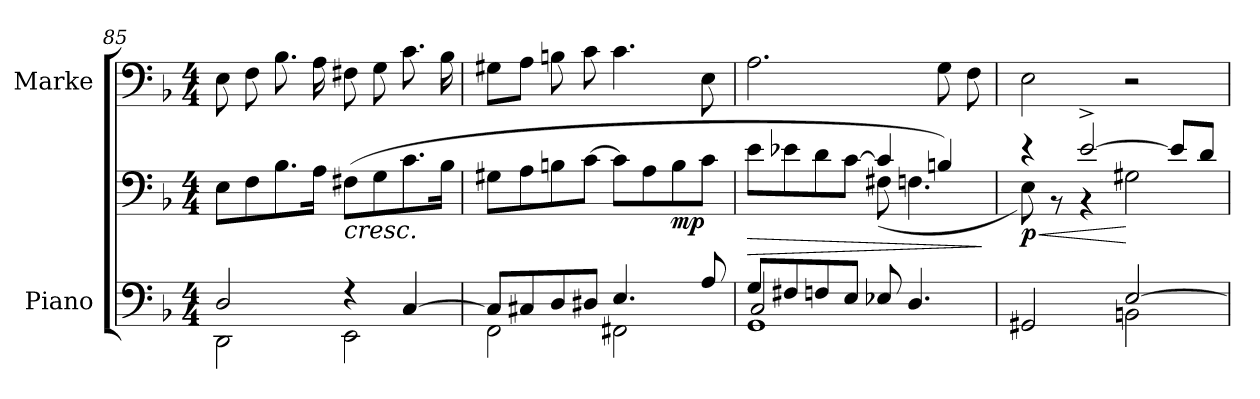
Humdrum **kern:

**kern	**kern	**dynam	**kern
*part2	*part2	*part2	*part1
*staff3	*staff2	*staff2/3	*staff1
*I"Piano	*	*	*I"Marke
*I'Pno.	*	*	*
!!LO:PB:g=z
*clefF4	*clefF4	*	*clefF4
*k[b-]	*k[b-]	*	*k[b-]
*M4/4	*M4/4	*	*M4/4
=85	=85	=85	=85
*^	*	*	*
2D/	2DD\	8E\L	.	8E\
.	.	8F\	.	8F\
.	.	8.B-\	.	8.B-\
.	.	16A\Jk	.	16A\
!	!	!LO:TX:b:i:t=cresc.	!	!
4r	2EE\	(>8F#X\L	.	8F#X\
.	.	8G\	.	8G\
[4C/	.	8.c\	.	8.c\
.	.	16B-\Jk	.	16B-\
=86	=86	=86	=86	=86
8C/L]	2FF\	8G#X\L	.	8G#X\L
8C#X/	.	8A\	.	8A\J
8D/	.	8Bn\	.	8Bn\
8D#X/J	.	[8c\J	.	8c\
4.E/	2FF#X\	8c\L]	.	4.c\
.	.	8A\	.	.
!	!	!	!LO:DY:b	!
.	.	8B\	mp	.
8A/	.	8c\J	.	8E\
=87	=87	=87	=87	=87
*	*^	*	*	*
!	!	!	!	!LO:HP:b	!
*	*	*	*^	*	*
8G/L	1GG	2C/	8e\L	2ryy	>	2.A\
8F#X/	.	.	8e-X\	.	.	.
8Fn/	.	.	8d\	.	.	.
8E/J	.	.	[8c\J	.	.	.
8E-X/	.	2ryy	4c/]	(<8F#X\	.	.
4.D/	.	.	.	4.Fn\	.	.
.	.	.	4Bn/)	.	.	8G\
.	.	.	.	.	.	8F\
*v	*v	*v	*	*	*	*
*	*v	*v	*	*
.	.	]	.
!!LO:LB:g=z
=88	=88	=88	=88
*^	*	*	*
!	!	!	!LO:HP:b	!
*	*	*^	*	*
!	!	!	!	!LO:DY:n=1:b	!
2GG#X/	2ryy	4r	8E\)	< p	2E\
.	.	.	8r	.	.
.	.	[2e^/	4r	.	.
[2E/	2BBn\	.	2G#X\	[	2r
.	.	8e/L]	.	.	.
.	.	8d/J	.	.	.
*v	*v	*	*	*	*
*	*v	*v	*	*
=	=	=	=
*-	*-	*-	*-
